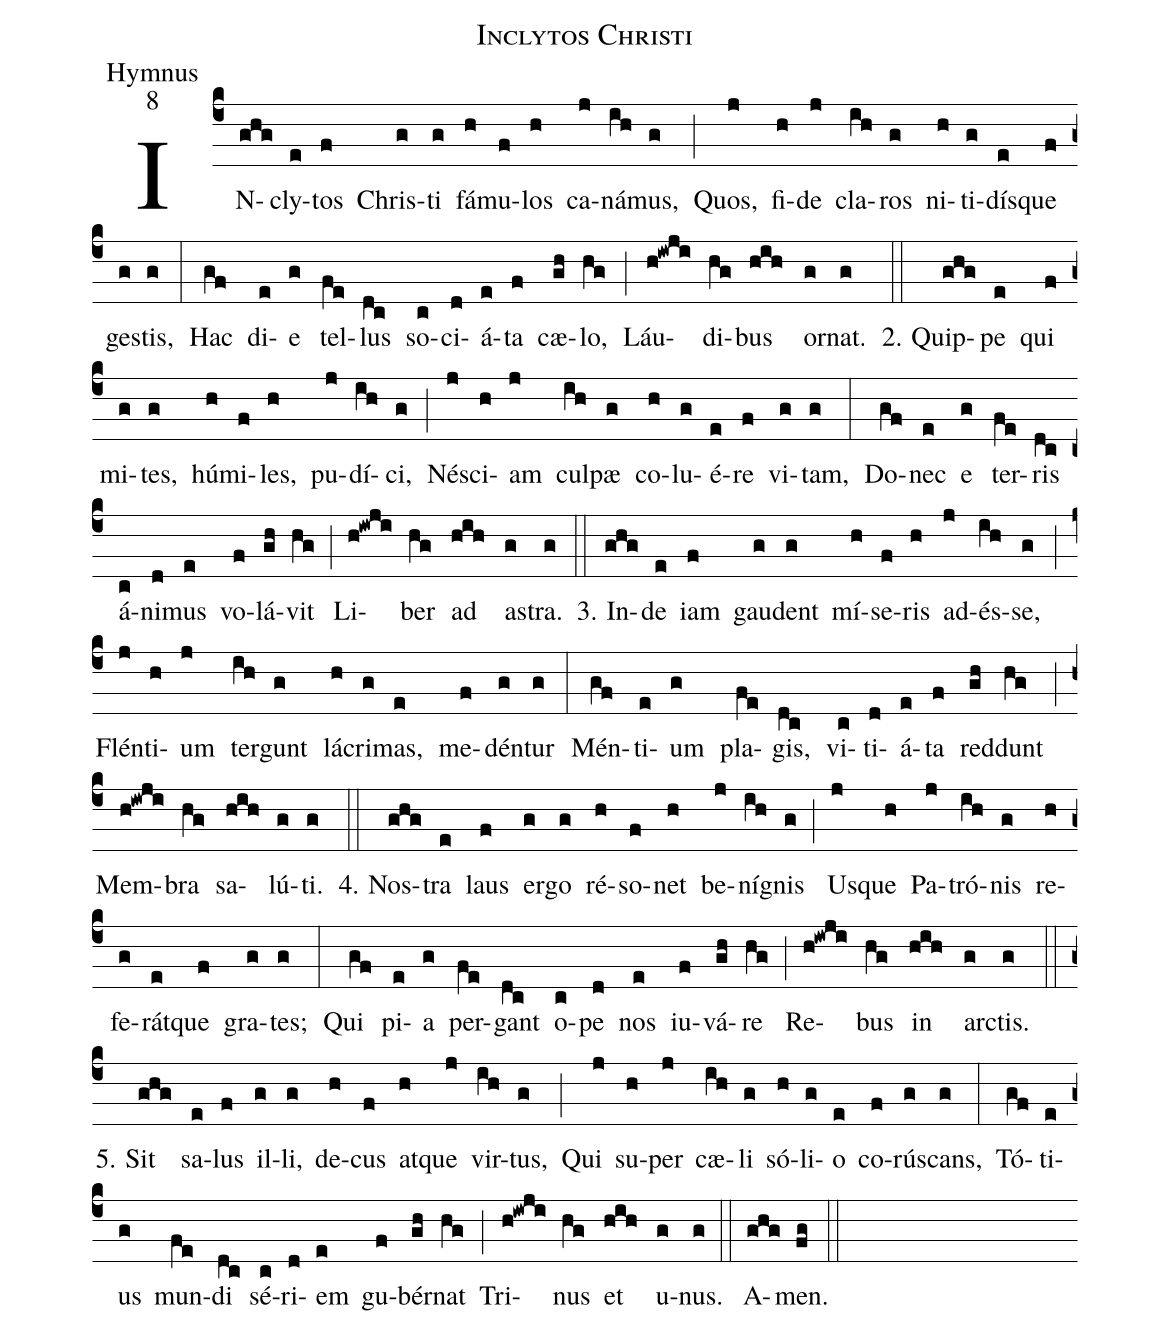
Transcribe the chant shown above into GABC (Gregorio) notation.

name:Inclytos Christi;
office-part:Hymnus;
mode:8;
%%
(c4)IN(ghg)cly(e)tos(f) Chris(g)ti(g) fá(h)mu(f)los(h) ca(j)ná(ih)mus,(g) (;)
Quos,(j) fi(h)de(j) cla(ih)ros(g) ni(h)ti(g)dís(e)que(f) ges(g)tis,(g) (:)
Hac(gf) di(e)e(g) tel(fe)lus(dc) so(c)ci(d)á(e)ta(f) cæ(gh)lo,(hg) (;)
Láu(h!iwji)di(hg)bus(hih) or(g)nat.(g) (::)

2. Quip(ghg)pe(e) qui(f) mi(g)tes,(g) hú(h)mi(f)les,(h) pu(j)dí(ih)ci,(g) (;)
Né(j)sci(h)am(j) cul(ih)pæ(g) co(h)lu(g)é(e)re(f) vi(g)tam,(g) (:)
Do(gf)nec(e) e(g) ter(fe)ris(dc) á(c)ni(d)mus(e) vo(f)lá(gh)vit(hg) (;)
Li(h!iwji)ber(hg) ad(hih) as(g)tra.(g) (::)

3. In(ghg)de(e) iam(f) gau(g)dent(g) mí(h)se(f)ris(h) ad(j)és(ih)se,(g) (;)
Flén(j)ti(h)um(j) ter(ih)gunt(g) lá(h)cri(g)mas,(e) me(f)dén(g)tur(g) (:)
Mén(gf)ti(e)um(g) pla(fe)gis,(dc) vi(c)ti(d)á(e)ta(f) red(gh)dunt(hg) (;)
Mem(h!iwji)bra(hg) sa(hih)lú(g)ti.(g) (::)

4. Nos(ghg)tra(e) laus(f) er(g)go(g) ré(h)so(f)net(h) be(j)ní(ih)gnis(g) (;)
Us(j)que(h) Pa(j)tró(ih)nis(g) re(h)fe(g)rát(e)que(f) gra(g)tes;(g) (:)
Qui(gf) pi(e)a(g) per(fe)gant(dc) o(c)pe(d) nos(e) iu(f)vá(gh)re(hg) (;)
Re(h!iwji)bus(hg) in(hih) arc(g)tis.(g) (::)

5. Sit(ghg) sa(e)lus(f) il(g)li,(g) de(h)cus(f) at(h)que(j) vir(ih)tus,(g) (;)
Qui(j) su(h)per(j) cæ(ih)li(g) só(h)li(g)o(e) co(f)rús(g)cans,(g) (:)
Tó(gf)ti(e)us(g) mun(fe)di(dc) sé(c)ri(d)em(e) gu(f)bér(gh)nat(hg) (;)
Tri(h!iwji)nus(hg) et(hih) u(g)nus.(g) (::)
A(ghg)men.(fg) (::)
